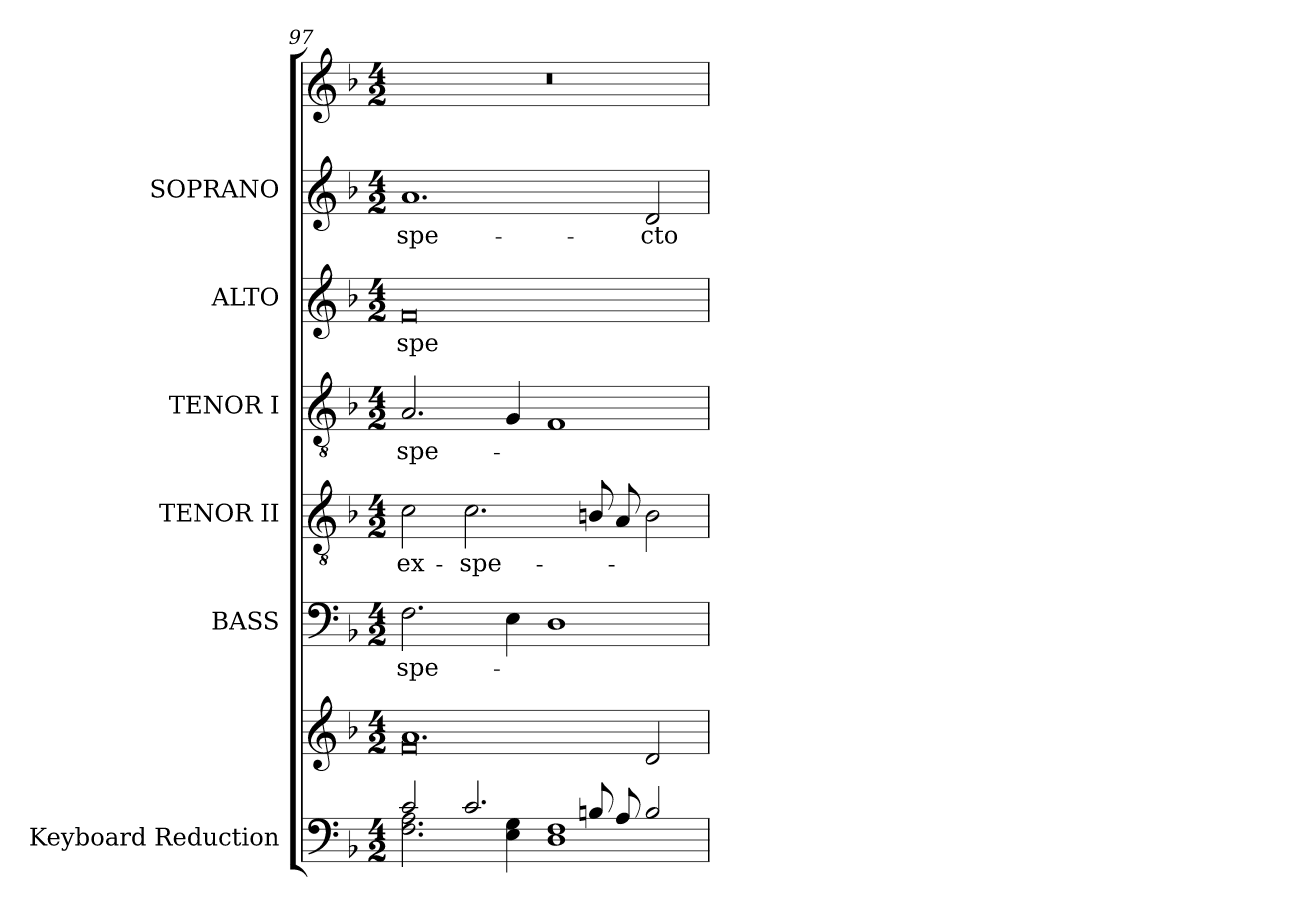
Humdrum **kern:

**kern	**kern	**kern	**text	**kern	**text	**kern	**text	**kern	**text	**kern	**text	**kern
*part7	*part7	*part6	*part6	*part5	*part5	*part4	*part4	*part3	*part3	*part2	*part2	*part1
*staff8	*staff7	*staff6	*staff6	*staff5	*staff5	*staff4	*staff4	*staff3	*staff3	*staff2	*staff2	*staff1
*I"Keyboard Reduction	*	*I"BASS	*	*I"TENOR II	*	*I"TENOR I	*	*I"ALTO	*	*I"SOPRANO	*	*
*I'Reduc.	*	*I'B.	*	*I'T. II	*	*I'T. I	*	*I'A.	*	*I'S.	*	*
!!LO:PB:g=z
*clefF4	*clefG2	*clefF4	*	*clefGv2	*	*clefGv2	*	*clefG2	*	*clefG2	*	*clefG2
*	*	*	*	*ITrd7c12	*	*ITrd7c12	*	*	*	*	*	*
*k[b-]	*k[b-]	*k[b-]	*	*k[b-]	*	*k[b-]	*	*k[b-]	*	*k[b-]	*	*k[b-]
*F:	*F:	*F:	*	*F:	*	*F:	*	*F:	*	*F:	*	*F:
*M4/2	*M4/2	*M4/2	*	*M4/2	*	*M4/2	*	*M4/2	*	*M4/2	*	*M4/2
=97	=97	=97	=97	=97	=97	=97	=97	=97	=97	=97	=97	=97
*^	*^	*	*	*	*	*	*	*	*	*	*	*
!	!	!	!	!	!LO:LY:b:color=#000000	!	!	!	!	!	!	!	!	!
!	!	!	!	!	!	!	!LO:LY:b:color=#000000	!	!	!	!	!	!	!
!	!	!	!	!	!	!	!	!	!LO:LY:b:color=#000000	!	!	!	!	!
!	!	!	!	!	!	!	!	!	!	!	!LO:LY:b:color=#000000	!	!	!
!	!	!	!	!	!	!	!	!	!	!	!	!	!LO:LY:b:color=#000000	!LO:N:vis=1
2ci/	2.Fi\ 2.Ai	1.ai	0fi	2.Fi\	-spe-	2Ci\	ex-	2.AAi/	-spe-	0fi	-spe-	1.ai	-spe-	0r
!	!	!	!	!	!	!	!LO:LY:b:color=#000000	!	!	!	!	!	!	!
2.ci/	.	.	.	.	.	2.Ci\	-spe-	.	.	.	.	.	.	.
.	4Ei\ 4Gi	.	.	4Ei\	.	.	.	4GGi/	.	.	.	.	.	.
.	1Di 1Fi	.	.	1Di	.	.	.	1FFi	.	.	.	.	.	.
8Bni/	.	.	.	.	.	8BBni/	.	.	.	.	.	.	.	.
8Ai/	.	.	.	.	.	8AAi/	.	.	.	.	.	.	.	.
!	!	!	!	!	!	!	!	!	!	!	!	!	!LO:LY:b:color=#000000	!
2Bi/	.	2di/	.	.	.	2BBi\	.	.	.	.	.	2di/	-cto	.
*v	*v	*	*	*	*	*	*	*	*	*	*	*	*	*
*	*v	*v	*	*	*	*	*	*	*	*	*	*	*
=	=	=	=	=	=	=	=	=	=	=	=	=
*-	*-	*-	*-	*-	*-	*-	*-	*-	*-	*-	*-	*-
